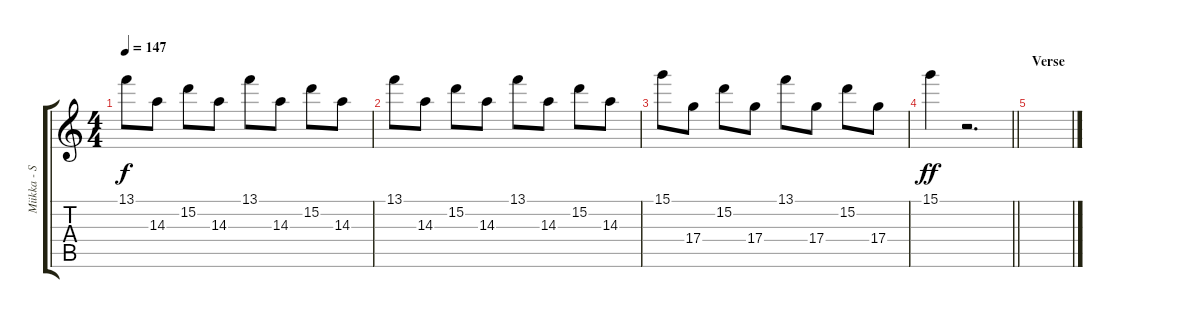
\track ("Miikka - Synth" "Miikka - S") {instrument overdrivenguitar}
\staff {score tabs}
\tuning (E4 B3 G3 D3 A2 E2) {hide}
\ts (4 4)
\tempo 147
\clef g2
\ks c
13.1.8{dy f} 14.3.8 15.2.8 14.3.8 13.1.8 14.3.8 15.2.8 14.3.8 |
13.1.8 14.3.8 15.2.8 14.3.8 13.1.8 14.3.8 15.2.8 14.3.8 |
15.1.8 17.4.8 15.2.8 17.4.8 13.1.8 17.4.8 15.2.8 17.4.8 |
\barLineRight lightlight
15.1.4{dy ff} r.2{d} |
\section ("" "Verse")
